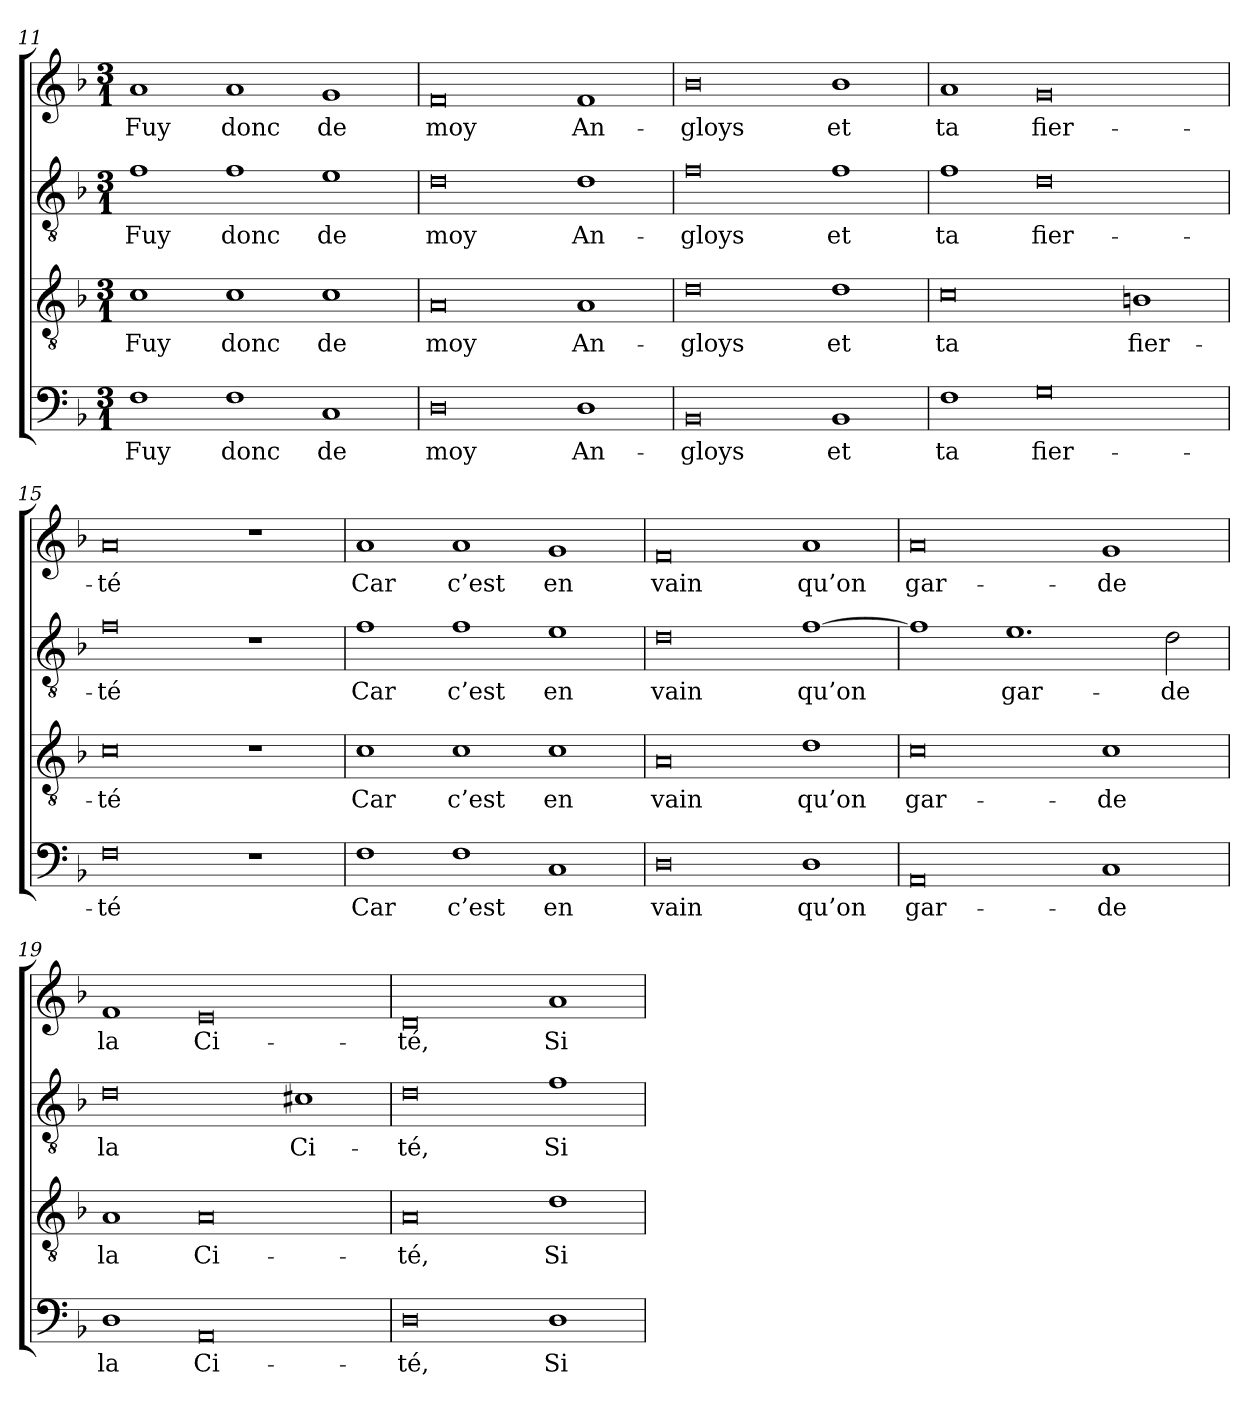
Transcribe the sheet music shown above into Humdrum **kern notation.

**kern	**text	**kern	**text	**kern	**text	**kern	**text
*part4	*part4	*part3	*part3	*part2	*part2	*part1	*part1
*staff4	*staff4	*staff3	*staff3	*staff2	*staff2	*staff1	*staff1
*clefF4	*	*clefGv2	*	*clefGv2	*	*clefG2	*
*k[b-]	*	*k[b-]	*	*k[b-]	*	*k[b-]	*
*M3/1	*	*M3/1	*	*M3/1	*	*M3/1	*
=11	=11	=11	=11	=11	=11	=11	=11
1F	Fuy	1c	Fuy	1f	Fuy	1a	Fuy
1F	donc	1c	donc	1f	donc	1a	donc
1C	de	1c	de	1e	de	1g	de
!!LO:LB:g=z
=12	=12	=12	=12	=12	=12	=12	=12
0D	moy	0A	moy	0d	moy	0f	moy
1D	An-	1A	An-	1d	An-	1f	An-
=13	=13	=13	=13	=13	=13	=13	=13
0BB-	-gloys	0d	-gloys	0f	-gloys	0b-	-gloys
1BB-	et	1d	et	1f	et	1b-	et
=14	=14	=14	=14	=14	=14	=14	=14
1F	ta	0c	ta	1f	ta	1a	ta
0G	fier-	.	.	0d	fier-	0g	fier-
.	.	1Bn	fier-	.	.	.	.
=15	=15	=15	=15	=15	=15	=15	=15
0F	-té	0c	-té	0f	-té	0a	-té
1r	.	1r	.	1r	.	1r	.
=16	=16	=16	=16	=16	=16	=16	=16
1F	Car	1c	Car	1f	Car	1a	Car
1F	c’est	1c	c’est	1f	c’est	1a	c’est
1C	en	1c	en	1e	en	1g	en
=17	=17	=17	=17	=17	=17	=17	=17
0D	vain	0A	vain	0d	vain	0f	vain
1D	qu’on	1d	qu’on	[1f	qu’on	1a	qu’on
=18	=18	=18	=18	=18	=18	=18	=18
0AA	gar-	0c	gar-	1f]	.	0a	gar-
.	.	.	.	1.e	gar-	.	.
1C	-de	1c	-de	.	.	1g	-de
.	.	.	.	2d	-de	.	.
!!LO:PB:g=z
=19	=19	=19	=19	=19	=19	=19	=19
1D	la	1A	la	0d	la	1f	la
0AA	Ci-	0A	Ci-	.	.	0e	Ci-
.	.	.	.	1c#X	Ci-	.	.
=20	=20	=20	=20	=20	=20	=20	=20
0D	-té,	0A	-té,	0d	-té,	0d	-té,
1D	Si	1d	Si	1f	Si	1a	Si
=	=	=	=	=	=	=	=
*-	*-	*-	*-	*-	*-	*-	*-
